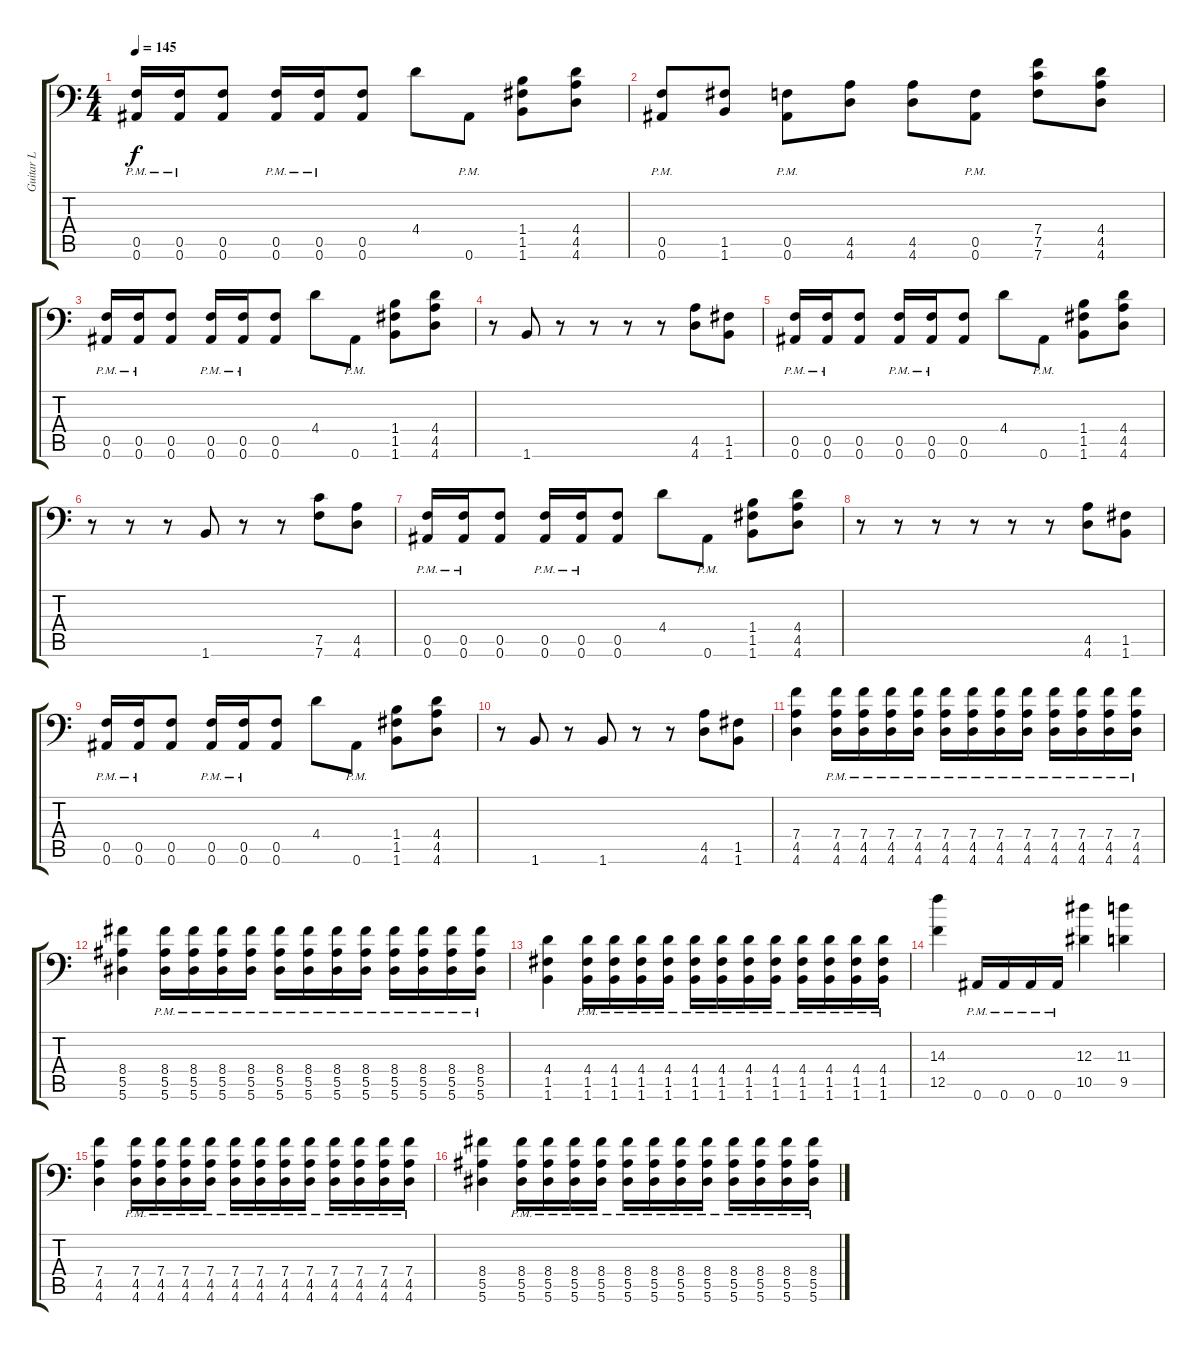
\track ("Guitar L" "Guitar L") {instrument distortionguitar}
\staff {score tabs}
\tuning (C4 G3 Eb3 Bb2 F2 Bb1) {hide}
\ts (4 4)
\tempo 145
\clef f4
\ks c
(0.5{pm} 0.6{pm}).16{dy f} (0.5{pm} 0.6{pm}).16 (0.5 0.6).8 (0.5{pm} 0.6{pm}).16 (0.5{pm} 0.6{pm}).16 (0.5 0.6).8 4.4.8 0.6{pm}.8 (1.4 1.5 1.6).8 (4.4 4.5 4.6).8 |
(0.5{pm} 0.6{pm}).8 (1.5 1.6).8 (0.5{pm} 0.6{pm}).8 (4.5 4.6).8 (4.5 4.6).8 (0.5{pm} 0.6{pm}).8 (7.4 7.5 7.6).8 (4.4 4.5 4.6).8 |
(0.5{pm} 0.6{pm}).16 (0.5{pm} 0.6{pm}).16 (0.5 0.6).8 (0.5{pm} 0.6{pm}).16 (0.5{pm} 0.6{pm}).16 (0.5 0.6).8 4.4.8 0.6{pm}.8 (1.4 1.5 1.6).8 (4.4 4.5 4.6).8 |
r.8 1.6.8 r.8 r.8 r.8 r.8 (4.5 4.6).8 (1.5 1.6).8 |
(0.5{pm} 0.6{pm}).16 (0.5{pm} 0.6{pm}).16 (0.5 0.6).8 (0.5{pm} 0.6{pm}).16 (0.5{pm} 0.6{pm}).16 (0.5 0.6).8 4.4.8 0.6{pm}.8 (1.4 1.5 1.6).8 (4.4 4.5 4.6).8 |
r.8 r.8 r.8 1.6.8 r.8 r.8 (7.5 7.6).8 (4.5 4.6).8 |
(0.5{pm} 0.6{pm}).16 (0.5{pm} 0.6{pm}).16 (0.5 0.6).8 (0.5{pm} 0.6{pm}).16 (0.5{pm} 0.6{pm}).16 (0.5 0.6).8 4.4.8 0.6{pm}.8 (1.4 1.5 1.6).8 (4.4 4.5 4.6).8 |
r.8 r.8 r.8 r.8 r.8 r.8 (4.5 4.6).8 (1.5 1.6).8 |
(0.5{pm} 0.6{pm}).16 (0.5{pm} 0.6{pm}).16 (0.5 0.6).8 (0.5{pm} 0.6{pm}).16 (0.5{pm} 0.6{pm}).16 (0.5 0.6).8 4.4.8 0.6{pm}.8 (1.4 1.5 1.6).8 (4.4 4.5 4.6).8 |
r.8 1.6.8 r.8 1.6.8 r.8 r.8 (4.5 4.6).8 (1.5 1.6).8 |
(7.4 4.5 4.6).4 (7.4{pm} 4.5{pm} 4.6{pm}).16 (7.4{pm} 4.5{pm} 4.6{pm}).16 (7.4{pm} 4.5{pm} 4.6{pm}).16 (7.4{pm} 4.5{pm} 4.6{pm}).16 (7.4{pm} 4.5{pm} 4.6{pm}).16 (7.4{pm} 4.5{pm} 4.6{pm}).16 (7.4{pm} 4.5{pm} 4.6{pm}).16 (7.4{pm} 4.5{pm} 4.6{pm}).16 (7.4{pm} 4.5{pm} 4.6{pm}).16 (7.4{pm} 4.5{pm} 4.6{pm}).16 (7.4{pm} 4.5{pm} 4.6{pm}).16 (7.4{pm} 4.5{pm} 4.6{pm}).16 |
(8.4 5.5 5.6).4 (8.4{pm} 5.5{pm} 5.6{pm}).16 (8.4{pm} 5.5{pm} 5.6{pm}).16 (8.4{pm} 5.5{pm} 5.6{pm}).16 (8.4{pm} 5.5{pm} 5.6{pm}).16 (8.4{pm} 5.5{pm} 5.6{pm}).16 (8.4{pm} 5.5{pm} 5.6{pm}).16 (8.4{pm} 5.5{pm} 5.6{pm}).16 (8.4{pm} 5.5{pm} 5.6{pm}).16 (8.4{pm} 5.5{pm} 5.6{pm}).16 (8.4{pm} 5.5{pm} 5.6{pm}).16 (8.4{pm} 5.5{pm} 5.6{pm}).16 (8.4{pm} 5.5{pm} 5.6{pm}).16 |
(4.4 1.5 1.6).4 (4.4{pm} 1.5{pm} 1.6{pm}).16 (4.4{pm} 1.5{pm} 1.6{pm}).16 (4.4{pm} 1.5{pm} 1.6{pm}).16 (4.4{pm} 1.5{pm} 1.6{pm}).16 (4.4{pm} 1.5{pm} 1.6{pm}).16 (4.4{pm} 1.5{pm} 1.6{pm}).16 (4.4{pm} 1.5{pm} 1.6{pm}).16 (4.4{pm} 1.5{pm} 1.6{pm}).16 (4.4{pm} 1.5{pm} 1.6{pm}).16 (4.4{pm} 1.5{pm} 1.6{pm}).16 (4.4{pm} 1.5{pm} 1.6{pm}).16 (4.4{pm} 1.5{pm} 1.6{pm}).16 |
(14.3 12.5).4 0.6{pm}.16 0.6{pm}.16 0.6{pm}.16 0.6{pm}.16 (12.3 10.5).4 (11.3 9.5).4 |
(7.4 4.5 4.6).4 (7.4{pm} 4.5{pm} 4.6{pm}).16 (7.4{pm} 4.5{pm} 4.6{pm}).16 (7.4{pm} 4.5{pm} 4.6{pm}).16 (7.4{pm} 4.5{pm} 4.6{pm}).16 (7.4{pm} 4.5{pm} 4.6{pm}).16 (7.4{pm} 4.5{pm} 4.6{pm}).16 (7.4{pm} 4.5{pm} 4.6{pm}).16 (7.4{pm} 4.5{pm} 4.6{pm}).16 (7.4{pm} 4.5{pm} 4.6{pm}).16 (7.4{pm} 4.5{pm} 4.6{pm}).16 (7.4{pm} 4.5{pm} 4.6{pm}).16 (7.4{pm} 4.5{pm} 4.6{pm}).16 |
(8.4 5.5 5.6).4 (8.4{pm} 5.5{pm} 5.6{pm}).16 (8.4{pm} 5.5{pm} 5.6{pm}).16 (8.4{pm} 5.5{pm} 5.6{pm}).16 (8.4{pm} 5.5{pm} 5.6{pm}).16 (8.4{pm} 5.5{pm} 5.6{pm}).16 (8.4{pm} 5.5{pm} 5.6{pm}).16 (8.4{pm} 5.5{pm} 5.6{pm}).16 (8.4{pm} 5.5{pm} 5.6{pm}).16 (8.4{pm} 5.5{pm} 5.6{pm}).16 (8.4{pm} 5.5{pm} 5.6{pm}).16 (8.4{pm} 5.5{pm} 5.6{pm}).16 (8.4{pm} 5.5{pm} 5.6{pm}).16
